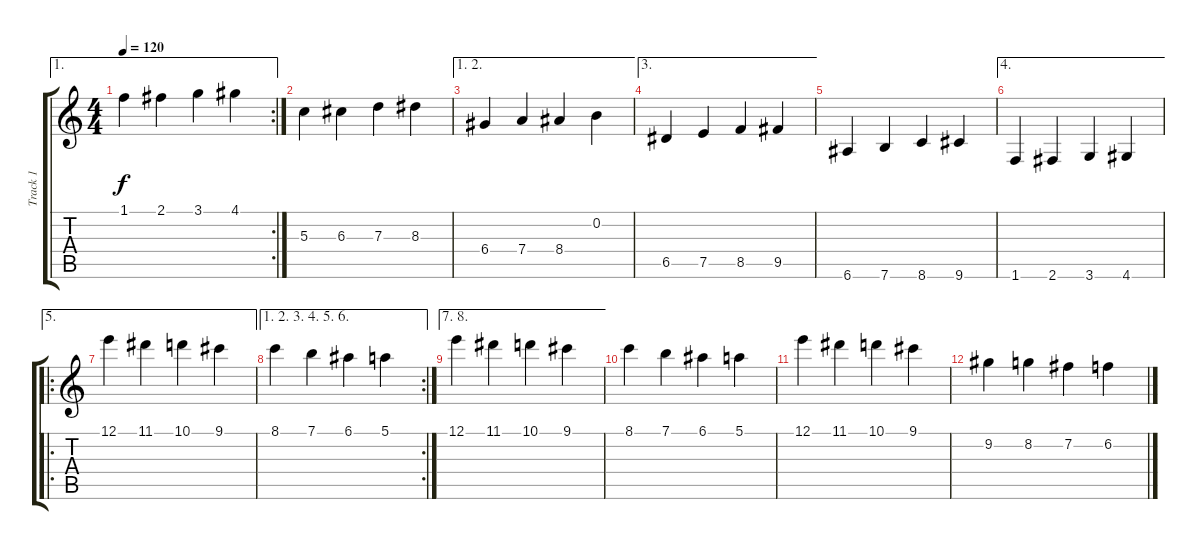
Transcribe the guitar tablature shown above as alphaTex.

\track ("Track 1" "Track 1") {instrument acousticguitarsteel}
\staff {score tabs}
\tuning (E4 B3 G3 D3 A2 E2) {hide}
\ae 1
\rc 2
\ts (4 4)
\tempo 120
\clef g2
\ks c
1.1.4{dy f instrument acousticguitarsteel} 2.1.4 3.1.4 4.1.4 |
5.3.4 6.3.4 7.3.4 8.3.4 |
\ae (1 2)
6.4.4 7.4.4 8.4.4 0.2.4 |
\ae 3
6.5.4 7.5.4 8.5.4 9.5.4 |
6.6.4 7.6.4 8.6.4 9.6.4 |
\ae 4
1.6.4 2.6.4 3.6.4 4.6.4 |
\ae 5
\ro
12.1.4 11.1.4 10.1.4 9.1.4 |
\ae (1 2 3 4 5 6)
\rc 2
8.1.4 7.1.4 6.1.4 5.1.4 |
\ae (7 8)
12.1.4 11.1.4 10.1.4 9.1.4 |
8.1.4 7.1.4 6.1.4 5.1.4 |
12.1.4 11.1.4 10.1.4 9.1.4 |
9.2.4 8.2.4 7.2.4 6.2.4
